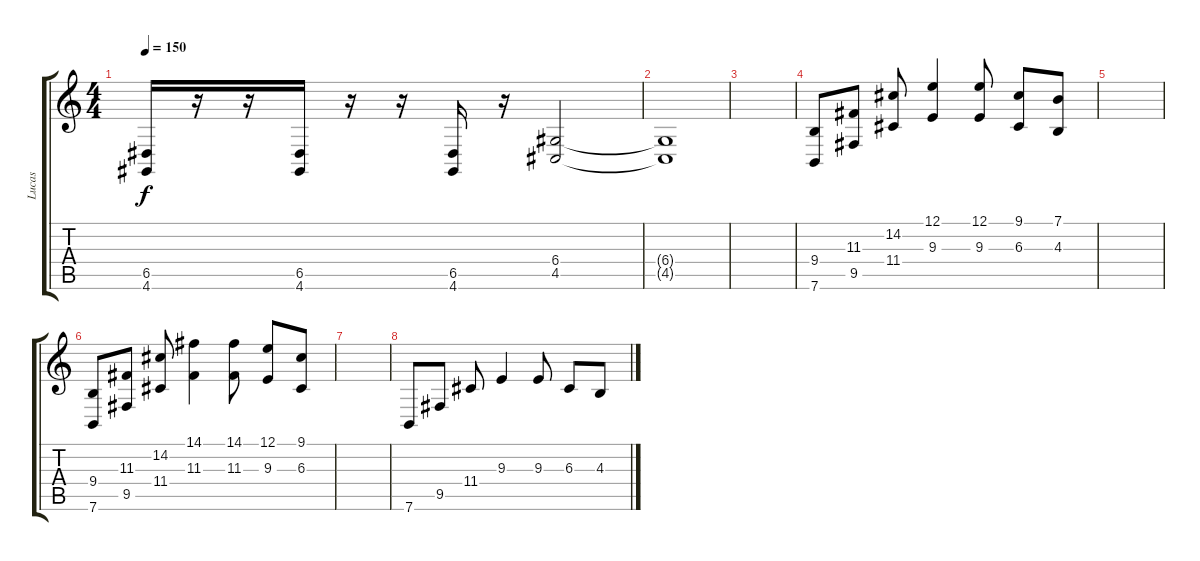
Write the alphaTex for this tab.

\track ("Lucas" "Lucas") {instrument churchorgan}
\staff {score tabs}
\tuning (E4 B3 G3 D3 A2 E2) {hide}
\ts (4 4)
\tempo 150
\clef g2
\ks c
(6.5 4.6).16{dy f} r.16 r.16 (6.5 4.6).16 r.16 r.16 (6.5 4.6).16 r.16 (6.4 4.5).2 |
(6.4{t} 4.5{t}).1 |
|
(9.4 7.6).8 (11.3 9.5).8 (14.2 11.4).8 (12.1 9.3).4 (12.1 9.3).8 (9.1 6.3).8 (7.1 4.3).8 |
|
(9.4 7.6).8 (11.3 9.5).8 (14.2 11.4).8 (14.1 11.3).4 (14.1 11.3).8 (12.1 9.3).8 (9.1 6.3).8 |
|
7.6.8 9.5.8 11.4.8 9.3.4 9.3.8 6.3.8 4.3.8
